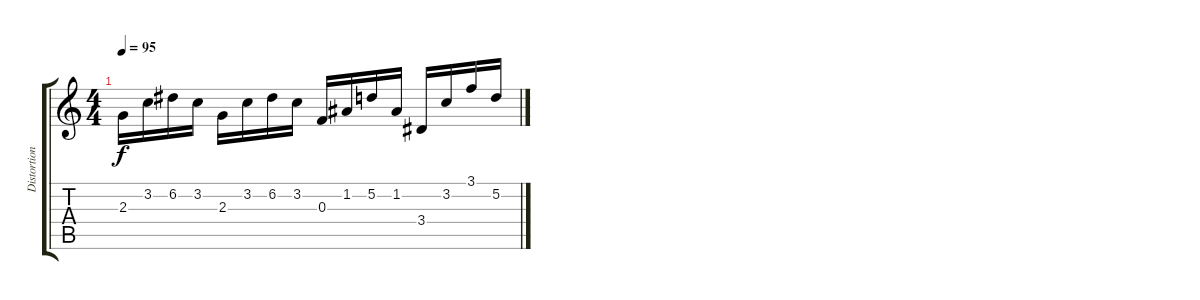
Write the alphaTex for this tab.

\track ("Distortion Guitar 3" "Distortion") {instrument overdrivenguitar}
\staff {score tabs}
\tuning (D4 A3 F3 C3 G2 C2) {hide}
\ts (4 4)
\tempo 95
\clef g2
\ks c
2.3.16{dy f} 3.2.16 6.2.16 3.2.16 2.3.16{volume 6} 3.2.16 6.2.16 3.2.16 0.3.16 1.2.16{volume 4} 5.2.16 1.2.16 3.4.16 3.2.16 3.1.16{volume 2} 5.2.16
